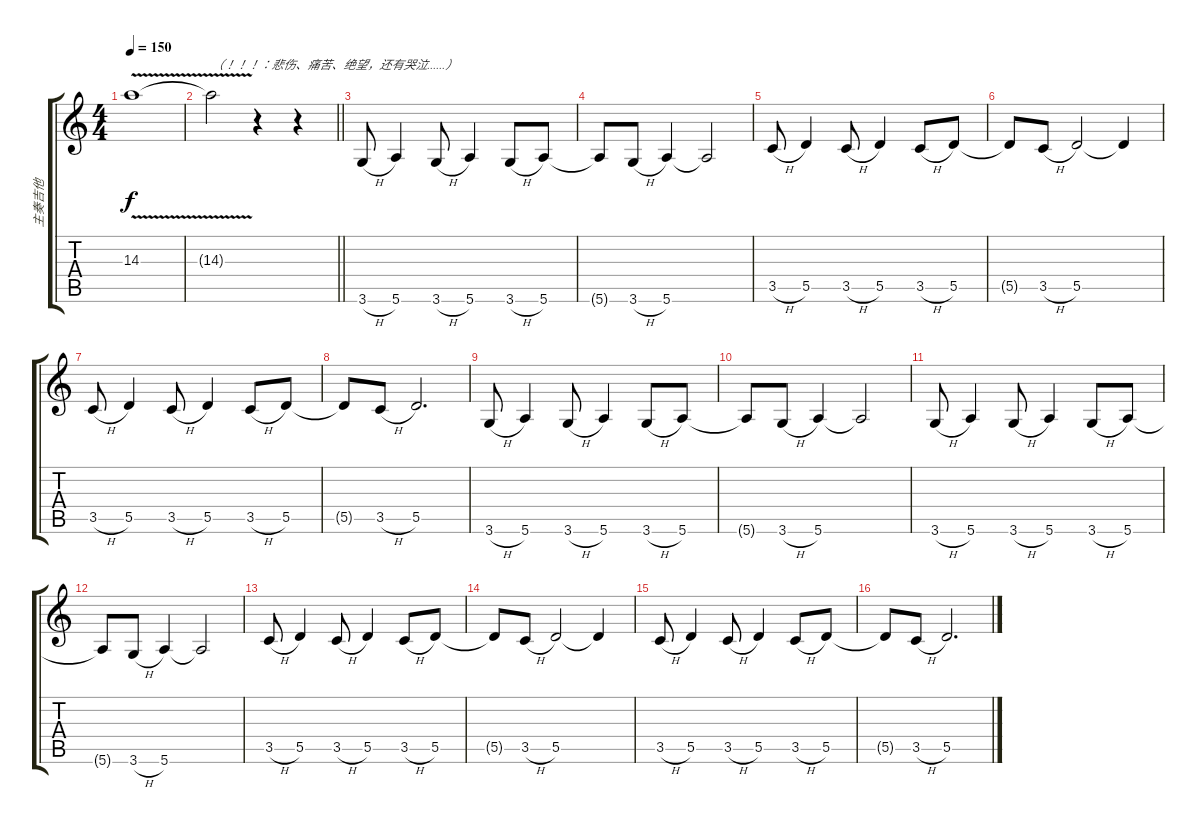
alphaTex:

\track ("主奏吉他" "主奏吉他") {instrument overdrivenguitar}
\staff {score tabs}
\tuning (E4 B3 G3 D3 A2 E2) {hide}
\ts (4 4)
\tempo 150
\clef g2
\ks c
14.3{v}.1{dy f} |
\barLineRight lightlight
14.3{t}.2{txt "（！！！：悲伤、痛苦、绝望，还有哭泣......）" volume 15 balance 15 instrument overdrivenguitar} r.4 r.4 |
3.6{h}.8 5.6.4 3.6{h}.8 5.6.4 3.6{h}.8 5.6.8 |
5.6{t}.8 3.6{h}.8 5.6.4 5.6{t}.2 |
3.5{h}.8 5.5.4 3.5{h}.8 5.5.4 3.5{h}.8 5.5.8 |
5.5{t}.8 3.5{h}.8 5.5.2 5.5{t}.4 |
3.5{h}.8 5.5.4 3.5{h}.8 5.5.4 3.5{h}.8 5.5.8 |
5.5{t}.8 3.5{h}.8 5.5.2{d} |
3.6{h}.8 5.6.4 3.6{h}.8 5.6.4 3.6{h}.8 5.6.8 |
5.6{t}.8 3.6{h}.8 5.6.4 5.6{t}.2 |
3.6{h}.8 5.6.4 3.6{h}.8 5.6.4 3.6{h}.8 5.6.8 |
5.6{t}.8 3.6{h}.8 5.6.4 5.6{t}.2 |
3.5{h}.8 5.5.4 3.5{h}.8 5.5.4 3.5{h}.8 5.5.8 |
5.5{t}.8 3.5{h}.8 5.5.2 5.5{t}.4 |
3.5{h}.8 5.5.4 3.5{h}.8 5.5.4 3.5{h}.8 5.5.8 |
5.5{t}.8 3.5{h}.8 5.5.2{d}
